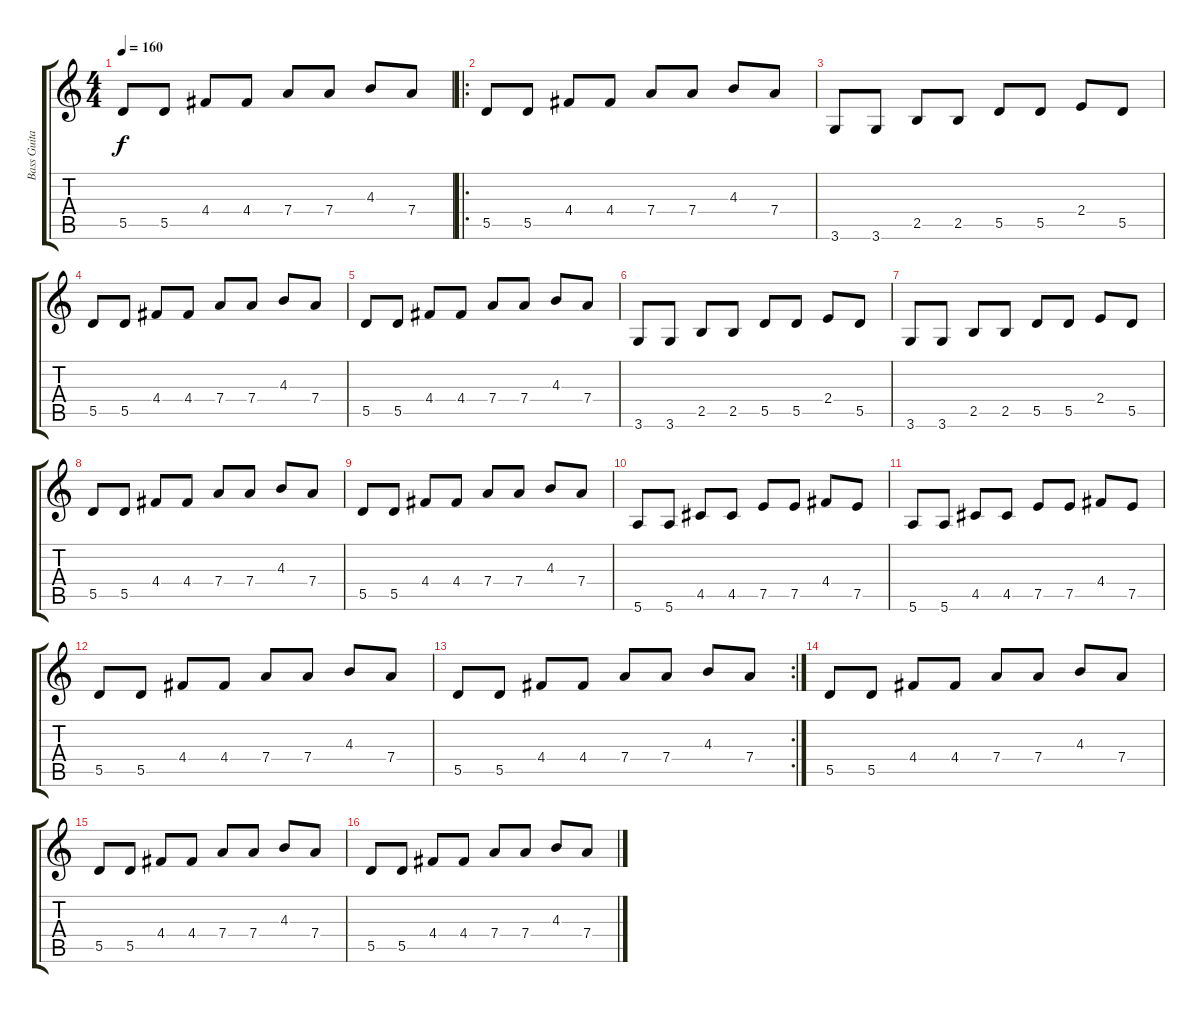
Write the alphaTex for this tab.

\track ("Bass Guitar" "Bass Guita") {instrument electricbassfinger}
\staff {score tabs}
\tuning (E4 B3 G3 D3 A2 E2) {hide}
\ts (4 4)
\tempo 160
\clef g2
\ks c
5.5.8{dy f} 5.5.8 4.4.8 4.4.8 7.4.8 7.4.8 4.3.8 7.4.8 |
\ro
5.5.8 5.5.8 4.4.8 4.4.8 7.4.8 7.4.8 4.3.8 7.4.8 |
3.6.8 3.6.8 2.5.8 2.5.8 5.5.8 5.5.8 2.4.8 5.5.8 |
5.5.8 5.5.8 4.4.8 4.4.8 7.4.8 7.4.8 4.3.8 7.4.8 |
5.5.8 5.5.8 4.4.8 4.4.8 7.4.8 7.4.8 4.3.8 7.4.8 |
3.6.8 3.6.8 2.5.8 2.5.8 5.5.8 5.5.8 2.4.8 5.5.8 |
3.6.8 3.6.8 2.5.8 2.5.8 5.5.8 5.5.8 2.4.8 5.5.8 |
5.5.8 5.5.8 4.4.8 4.4.8 7.4.8 7.4.8 4.3.8 7.4.8 |
5.5.8 5.5.8 4.4.8 4.4.8 7.4.8 7.4.8 4.3.8 7.4.8 |
5.6.8 5.6.8 4.5.8 4.5.8 7.5.8 7.5.8 4.4.8 7.5.8 |
5.6.8 5.6.8 4.5.8 4.5.8 7.5.8 7.5.8 4.4.8 7.5.8 |
5.5.8 5.5.8 4.4.8 4.4.8 7.4.8 7.4.8 4.3.8 7.4.8 |
\rc 2
5.5.8 5.5.8 4.4.8 4.4.8 7.4.8 7.4.8 4.3.8 7.4.8 |
5.5.8 5.5.8 4.4.8 4.4.8 7.4.8 7.4.8 4.3.8 7.4.8 |
5.5.8 5.5.8 4.4.8 4.4.8 7.4.8 7.4.8 4.3.8 7.4.8 |
5.5.8 5.5.8 4.4.8 4.4.8 7.4.8 7.4.8 4.3.8 7.4.8
